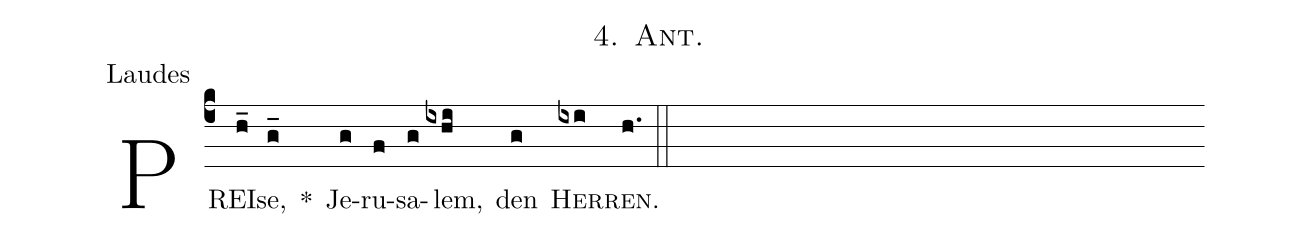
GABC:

name:4. Ant.;
office-part:Laudes;
%%
(c4)PREI(h_)se,(g_) *() Je(g)ru(f)sa(g)lem,(ixhi) den(g) <sc>Her</sc>(ixi)<sc>ren</sc>.(h.) (::z)
